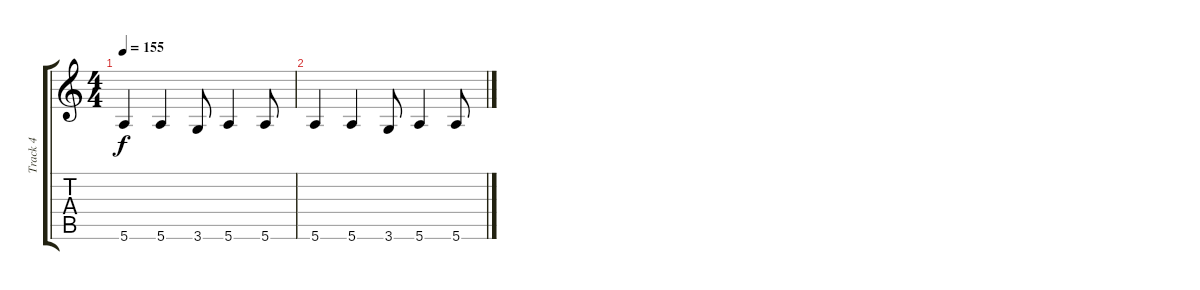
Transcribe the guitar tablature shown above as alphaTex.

\track ("Track 4" "Track 4") {instrument electricbasspick}
\staff {score tabs}
\tuning (E4 B3 G3 D3 A2 E2) {hide}
\ts (4 4)
\tempo 155
\clef g2
\ks c
5.6.4{dy f} 5.6.4 3.6.8 5.6.4 5.6.8 |
5.6.4 5.6.4 3.6.8 5.6.4 5.6.8
